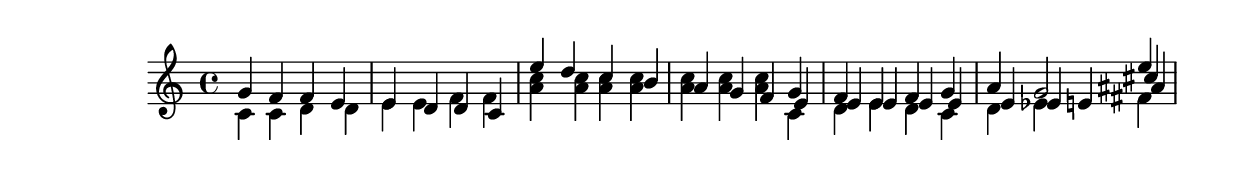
\version "2.10.0"
\header{
  texidoc="
In addition to normal collision rules, there is support for polyphony, 
where the collisions are avoided by shifting middle voices horizontally.
"
}


twovoice =
\relative c' \context Staff  << 
  {  g4 f f e e d d c } 
  \\ {  c4 c  d d e e f f }
>>

twovoicechords = \context Staff  <<
  \relative c' {
    e4 d c b a g f
  }\\
  \relative c' {
    <a c>4 <a c>4 <a c>4 <a c>4 <a c>
    <a c> <a c>  
  }
>>


threevoice = \context Staff  <<
  { g4 f e f g a g2 } \\
  {  c4 d e d c d es } \\
  { e4 e e e e e e e  }
>>

hairyChord = \context Staff  \relative c''
<<
  e \\
  fis, \\
  cis' \\
  \\
  ais
>>


  {
    \transpose c c' {
      \twovoice
      \twovoicechords
      \threevoice
    }
    \hairyChord
  }
  

